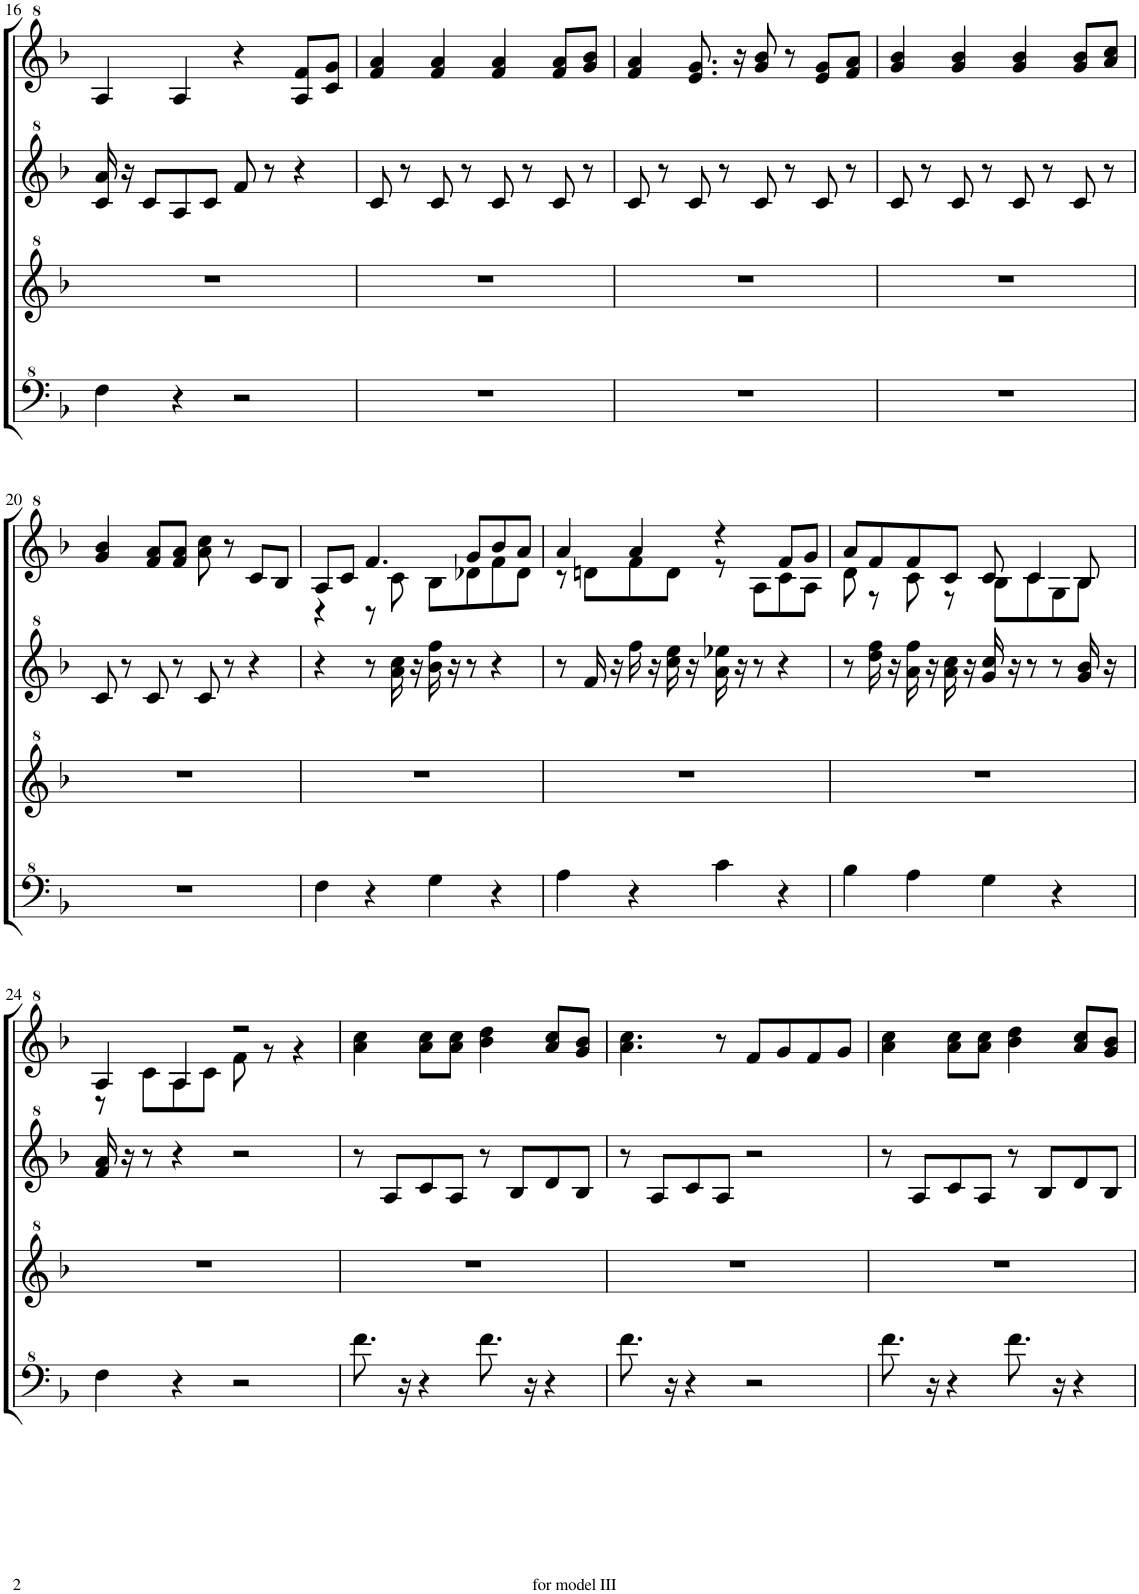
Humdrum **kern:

**kern	**kern	**kern	**kern
*part1	*part1	*part1	*part1
*staff4	*staff3	*staff2	*staff1
*I"Model III	*	*	*
!!LO:PB:g=z
*clefF^4	*clefG^2	*clefG^2	*clefG^2
*k[b-]	*k[b-]	*k[b-]	*k[b-]
*M4/4	*M4/4	*M4/4	*M4/4
=16	=16	=16	=16
4f\	1r	16cc/ 16aa/	4a/
.	.	16r	.
.	.	8cc/L	.
4r	.	8a/	4a/
.	.	8cc/J	.
2r	.	8ff/	4r
.	.	8r	.
.	.	4r	8a/ 8ff/L
.	.	.	8cc/ 8gg/J
=17	=17	=17	=17
1r	1r	8cc/	4ff/ 4aa/
.	.	8r	.
.	.	8cc/	4ff/ 4aa/
.	.	8r	.
.	.	8cc/	4ff/ 4aa/
.	.	8r	.
.	.	8cc/	8ff/ 8aa/L
.	.	8r	8gg/ 8bb-/J
=18	=18	=18	=18
1r	1r	8cc/	4ff/ 4aa/
.	.	8r	.
.	.	8cc/	8.ee/ 8.gg/
.	.	8r	.
.	.	.	16r
.	.	8cc/	8gg/ 8bb-/
.	.	8r	8r
.	.	8cc/	8ee/ 8gg/L
.	.	8r	8ff/ 8aa/J
=19	=19	=19	=19
1r	1r	8cc/	4gg/ 4bb-/
.	.	8r	.
.	.	8cc/	4gg/ 4bb-/
.	.	8r	.
.	.	8cc/	4gg/ 4bb-/
.	.	8r	.
.	.	8cc/	8gg/ 8bb-/L
.	.	8r	8aa/ 8ccc/J
!!LO:LB:g=z
=20	=20	=20	=20
1r	1r	8cc/	4gg/ 4bb-/
.	.	8r	.
.	.	8cc/	8ff/ 8aa/L
.	.	8r	8ff/ 8aa/J
.	.	8cc/	8aa\ 8ccc\
.	.	8r	8r
.	.	4r	8cc/L
.	.	.	8b-/J
=21	=21	=21	=21
*	*	*	*^
4f\	1r	4r	8a/L	4r
.	.	.	8cc/J	.
4r	.	8r	4.ff/	8r
.	.	16aa\ 16ccc\	.	8cc\
.	.	16r	.	.
4g\	.	16bb-\ 16fff\	.	8b-\L
.	.	16r	.	.
.	.	8r	8gg/L	8dd-X\
4r	.	4r	8bb-/	8ff\
.	.	.	8aa/J	8dd-\J
=22	=22	=22	=22	=22
4a\	1r	8r	4aa/	8r
.	.	16ff/	.	8ddn\L
.	.	16r	.	.
4r	.	16fff\	4aa/	8ff\
.	.	16r	.	.
.	.	16ccc\ 16eee\	.	8dd\J
.	.	16r	.	.
4cc\	.	16aa\ 16eee-X\	4r	8r
.	.	16r	.	.
.	.	8r	.	8a\L
4r	.	4r	8ff/L	8cc\
.	.	.	8gg/J	8a\J
=23	=23	=23	=23	=23
4b-\	1r	8r	8aa/L	8dd\
.	.	16ddd\ 16fff\	8ff/	8r
.	.	16r	.	.
4a\	.	16aa\ 16fff\	8ff/	8cc\
.	.	16r	.	.
.	.	16aa\ 16ccc\	8cc/J	8r
.	.	16r	.	.
4g\	.	16gg/ 16ccc/	8cc/	8b-\L
.	.	16r	.	.
.	.	8r	4cc/	8cc\
4r	.	8r	.	8g\
.	.	16gg/ 16bb-/	8b-/	8b-\J
.	.	16r	.	.
!!LO:LB:g=z	!!
=24	=24	=24	=24	=24
4f\	1r	16ff/ 16aa/	4a/	8r
.	.	16r	.	.
.	.	8r	.	8cc\L
4r	.	4r	4a/	8a\
.	.	.	.	8cc\J
2r	.	2r	2r	8ff\
.	.	.	.	8r
.	.	.	.	4r
*	*	*	*v	*v
=25	=25	=25	=25
8.ff\	1r	8r	4aa\ 4ccc\
.	.	8a/L	.
16r	.	.	.
4r	.	8cc/	8aa\ 8ccc\L
.	.	8a/J	8aa\ 8ccc\J
8.ff\	.	8r	4bb-\ 4ddd\
.	.	8b-/L	.
16r	.	.	.
4r	.	8dd/	8aa/ 8ccc/L
.	.	8b-/J	8gg/ 8bb-/J
=26	=26	=26	=26
8.ff\	1r	8r	4.aa\ 4.ccc\
.	.	8a/L	.
16r	.	.	.
4r	.	8cc/	.
.	.	8a/J	8r
2r	.	2r	8ff/L
.	.	.	8gg/
.	.	.	8ff/
.	.	.	8gg/J
=27	=27	=27	=27
8.ff\	1r	8r	4aa\ 4ccc\
.	.	8a/L	.
16r	.	.	.
4r	.	8cc/	8aa\ 8ccc\L
.	.	8a/J	8aa\ 8ccc\J
8.ff\	.	8r	4bb-\ 4ddd\
.	.	8b-/L	.
16r	.	.	.
4r	.	8dd/	8aa/ 8ccc/L
.	.	8b-/J	8gg/ 8bb-/J
=	=	=	=
*-	*-	*-	*-
